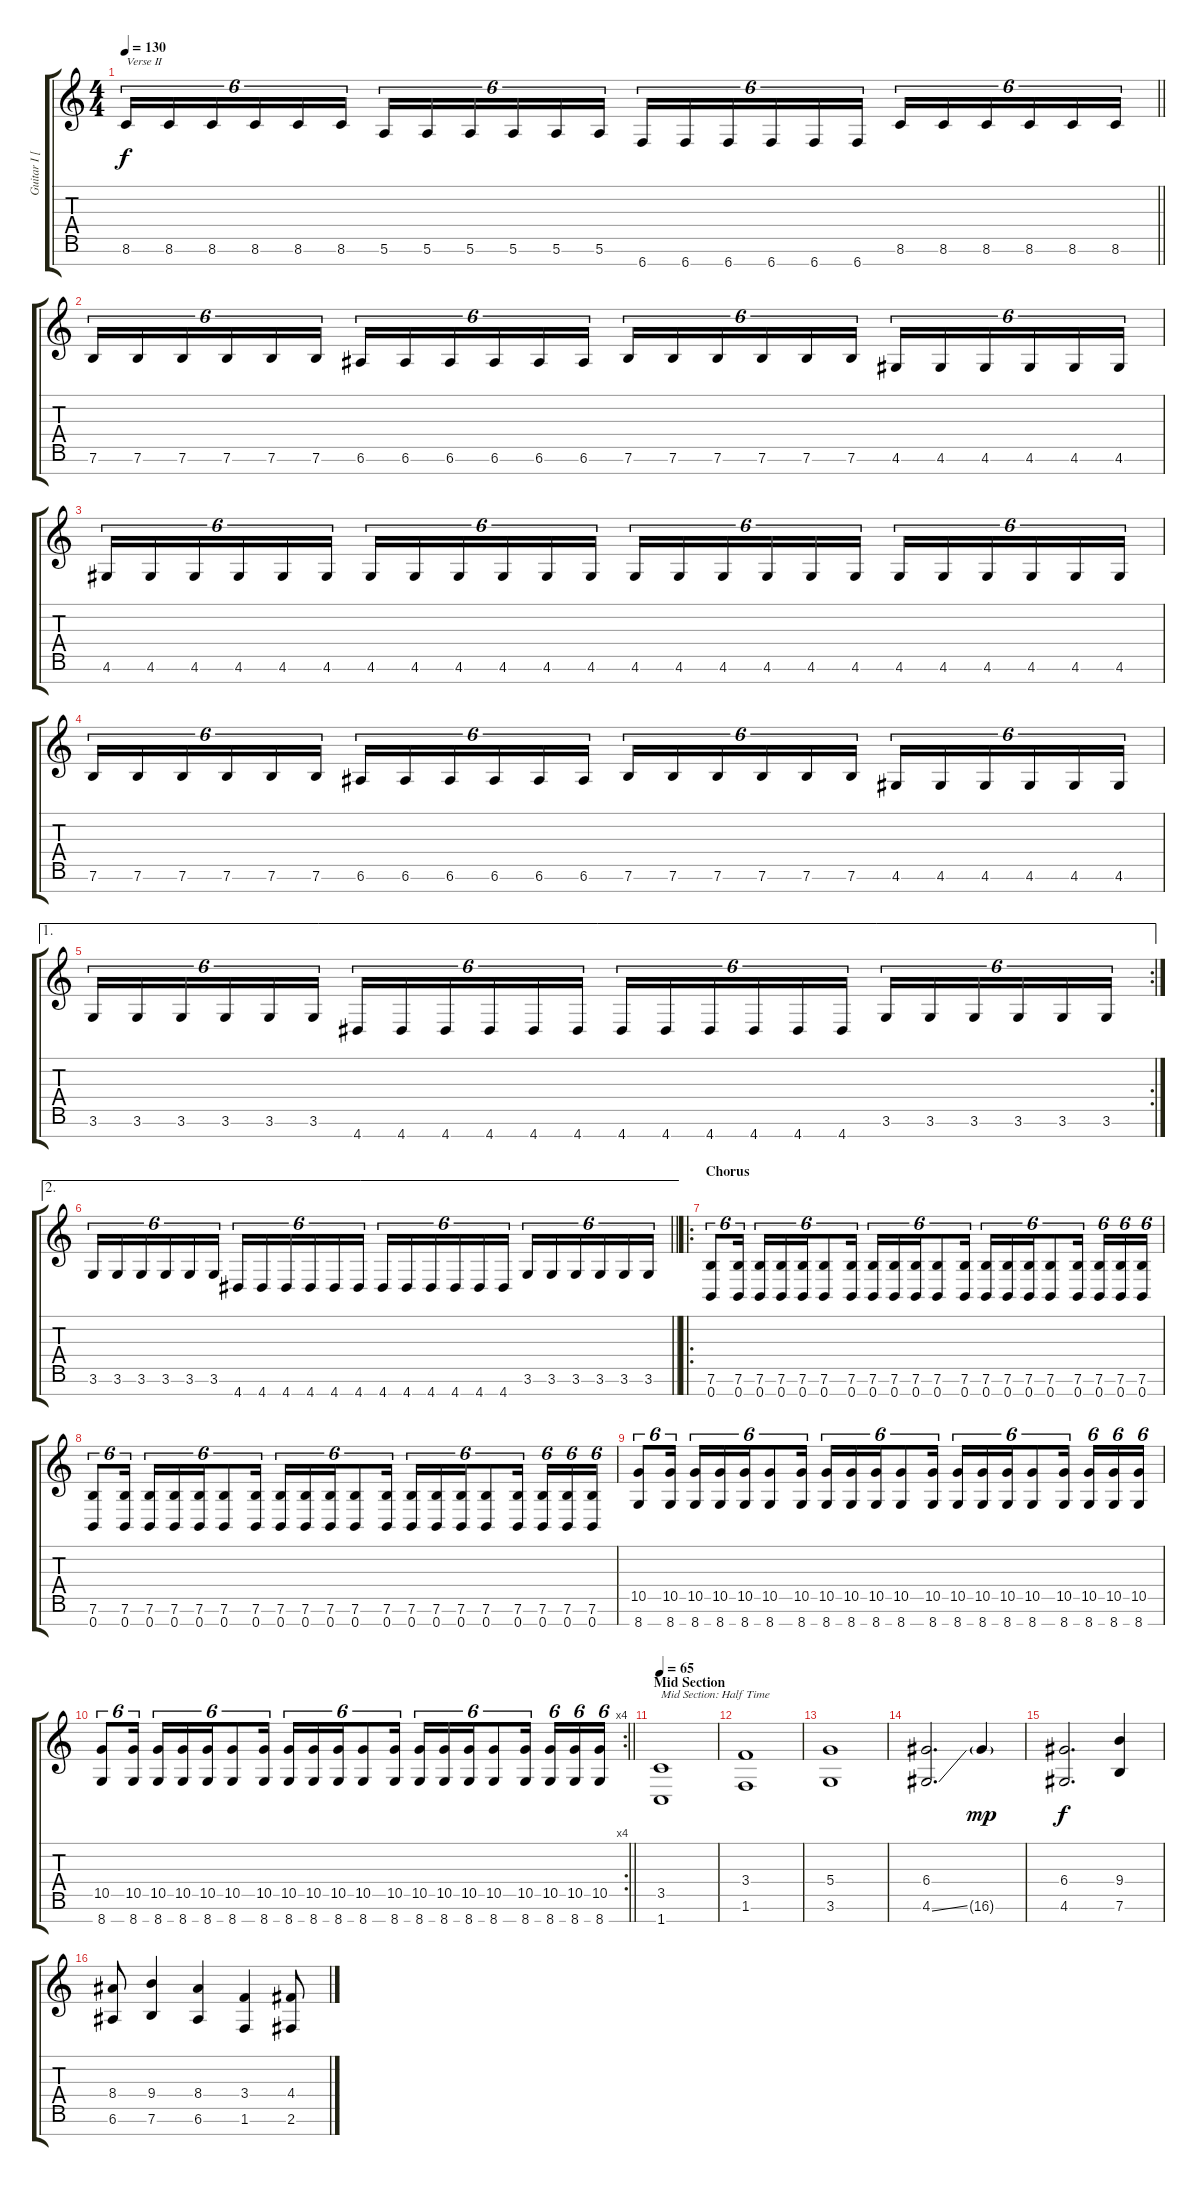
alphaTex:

\track ("Guitar I [Ihsahn]" "Guitar I [") {instrument distortionguitar}
\staff {score tabs}
\tuning (E4 B3 G3 D3 A2 E2 B1) {hide}
\ts (4 4)
\tempo 130
\clef g2
\barLineRight lightlight
\ks c
8.6.16{tu (6 4) txt "Verse II" dy f} 8.6.16{tu (6 4)} 8.6.16{tu (6 4)} 8.6.16{tu (6 4)} 8.6.16{tu (6 4)} 8.6.16{tu (6 4)} 5.6.16{tu (6 4)} 5.6.16{tu (6 4)} 5.6.16{tu (6 4)} 5.6.16{tu (6 4)} 5.6.16{tu (6 4)} 5.6.16{tu (6 4)} 6.7.16{tu (6 4)} 6.7.16{tu (6 4)} 6.7.16{tu (6 4)} 6.7.16{tu (6 4)} 6.7.16{tu (6 4)} 6.7.16{tu (6 4)} 8.6.16{tu (6 4)} 8.6.16{tu (6 4)} 8.6.16{tu (6 4)} 8.6.16{tu (6 4)} 8.6.16{tu (6 4)} 8.6.16{tu (6 4)} |
7.6.16{tu (6 4)} 7.6.16{tu (6 4)} 7.6.16{tu (6 4)} 7.6.16{tu (6 4)} 7.6.16{tu (6 4)} 7.6.16{tu (6 4)} 6.6.16{tu (6 4)} 6.6.16{tu (6 4)} 6.6.16{tu (6 4)} 6.6.16{tu (6 4)} 6.6.16{tu (6 4)} 6.6.16{tu (6 4)} 7.6.16{tu (6 4)} 7.6.16{tu (6 4)} 7.6.16{tu (6 4)} 7.6.16{tu (6 4)} 7.6.16{tu (6 4)} 7.6.16{tu (6 4)} 4.6.16{tu (6 4)} 4.6.16{tu (6 4)} 4.6.16{tu (6 4)} 4.6.16{tu (6 4)} 4.6.16{tu (6 4)} 4.6.16{tu (6 4)} |
4.6.16{tu (6 4)} 4.6.16{tu (6 4)} 4.6.16{tu (6 4)} 4.6.16{tu (6 4)} 4.6.16{tu (6 4)} 4.6.16{tu (6 4)} 4.6.16{tu (6 4)} 4.6.16{tu (6 4)} 4.6.16{tu (6 4)} 4.6.16{tu (6 4)} 4.6.16{tu (6 4)} 4.6.16{tu (6 4)} 4.6.16{tu (6 4)} 4.6.16{tu (6 4)} 4.6.16{tu (6 4)} 4.6.16{tu (6 4)} 4.6.16{tu (6 4)} 4.6.16{tu (6 4)} 4.6.16{tu (6 4)} 4.6.16{tu (6 4)} 4.6.16{tu (6 4)} 4.6.16{tu (6 4)} 4.6.16{tu (6 4)} 4.6.16{tu (6 4)} |
7.6.16{tu (6 4)} 7.6.16{tu (6 4)} 7.6.16{tu (6 4)} 7.6.16{tu (6 4)} 7.6.16{tu (6 4)} 7.6.16{tu (6 4)} 6.6.16{tu (6 4)} 6.6.16{tu (6 4)} 6.6.16{tu (6 4)} 6.6.16{tu (6 4)} 6.6.16{tu (6 4)} 6.6.16{tu (6 4)} 7.6.16{tu (6 4)} 7.6.16{tu (6 4)} 7.6.16{tu (6 4)} 7.6.16{tu (6 4)} 7.6.16{tu (6 4)} 7.6.16{tu (6 4)} 4.6.16{tu (6 4)} 4.6.16{tu (6 4)} 4.6.16{tu (6 4)} 4.6.16{tu (6 4)} 4.6.16{tu (6 4)} 4.6.16{tu (6 4)} |
\ae 1
\rc 2
3.6.16{tu (6 4)} 3.6.16{tu (6 4)} 3.6.16{tu (6 4)} 3.6.16{tu (6 4)} 3.6.16{tu (6 4)} 3.6.16{tu (6 4)} 4.7.16{tu (6 4)} 4.7.16{tu (6 4)} 4.7.16{tu (6 4)} 4.7.16{tu (6 4)} 4.7.16{tu (6 4)} 4.7.16{tu (6 4)} 4.7.16{tu (6 4)} 4.7.16{tu (6 4)} 4.7.16{tu (6 4)} 4.7.16{tu (6 4)} 4.7.16{tu (6 4)} 4.7.16{tu (6 4)} 3.6.16{tu (6 4)} 3.6.16{tu (6 4)} 3.6.16{tu (6 4)} 3.6.16{tu (6 4)} 3.6.16{tu (6 4)} 3.6.16{tu (6 4)} |
\ae 2
\barLineRight lightlight
3.6.16{tu (6 4)} 3.6.16{tu (6 4)} 3.6.16{tu (6 4)} 3.6.16{tu (6 4)} 3.6.16{tu (6 4)} 3.6.16{tu (6 4)} 4.7.16{tu (6 4)} 4.7.16{tu (6 4)} 4.7.16{tu (6 4)} 4.7.16{tu (6 4)} 4.7.16{tu (6 4)} 4.7.16{tu (6 4)} 4.7.16{tu (6 4)} 4.7.16{tu (6 4)} 4.7.16{tu (6 4)} 4.7.16{tu (6 4)} 4.7.16{tu (6 4)} 4.7.16{tu (6 4)} 3.6.16{tu (6 4)} 3.6.16{tu (6 4)} 3.6.16{tu (6 4)} 3.6.16{tu (6 4)} 3.6.16{tu (6 4)} 3.6.16{tu (6 4)} |
\ro
\section ("" "Chorus")
(7.6 0.7).8{tu (6 4)} (7.6 0.7).16{tu (6 4)} (7.6 0.7).16{tu (6 4)} (7.6 0.7).16{tu (6 4)} (7.6 0.7).16{tu (6 4)} (7.6 0.7).8{tu (6 4)} (7.6 0.7).16{tu (6 4)} (7.6 0.7).16{tu (6 4)} (7.6 0.7).16{tu (6 4)} (7.6 0.7).16{tu (6 4)} (7.6 0.7).8{tu (6 4)} (7.6 0.7).16{tu (6 4)} (7.6 0.7).16{tu (6 4)} (7.6 0.7).16{tu (6 4)} (7.6 0.7).16{tu (6 4)} (7.6 0.7).8{tu (6 4)} (7.6 0.7).16{tu (6 4)} (7.6 0.7).16{tu (6 4)} (7.6 0.7).16{tu (6 4)} (7.6 0.7).16{tu (6 4)} |
(7.6 0.7).8{tu (6 4)} (7.6 0.7).16{tu (6 4)} (7.6 0.7).16{tu (6 4)} (7.6 0.7).16{tu (6 4)} (7.6 0.7).16{tu (6 4)} (7.6 0.7).8{tu (6 4)} (7.6 0.7).16{tu (6 4)} (7.6 0.7).16{tu (6 4)} (7.6 0.7).16{tu (6 4)} (7.6 0.7).16{tu (6 4)} (7.6 0.7).8{tu (6 4)} (7.6 0.7).16{tu (6 4)} (7.6 0.7).16{tu (6 4)} (7.6 0.7).16{tu (6 4)} (7.6 0.7).16{tu (6 4)} (7.6 0.7).8{tu (6 4)} (7.6 0.7).16{tu (6 4)} (7.6 0.7).16{tu (6 4)} (7.6 0.7).16{tu (6 4)} (7.6 0.7).16{tu (6 4)} |
(10.5 8.7).8{tu (6 4)} (10.5 8.7).16{tu (6 4)} (10.5 8.7).16{tu (6 4)} (10.5 8.7).16{tu (6 4)} (10.5 8.7).16{tu (6 4)} (10.5 8.7).8{tu (6 4)} (10.5 8.7).16{tu (6 4)} (10.5 8.7).16{tu (6 4)} (10.5 8.7).16{tu (6 4)} (10.5 8.7).16{tu (6 4)} (10.5 8.7).8{tu (6 4)} (10.5 8.7).16{tu (6 4)} (10.5 8.7).16{tu (6 4)} (10.5 8.7).16{tu (6 4)} (10.5 8.7).16{tu (6 4)} (10.5 8.7).8{tu (6 4)} (10.5 8.7).16{tu (6 4)} (10.5 8.7).16{tu (6 4)} (10.5 8.7).16{tu (6 4)} (10.5 8.7).16{tu (6 4)} |
\rc 4
\barLineRight lightlight
(10.5 8.7).8{tu (6 4)} (10.5 8.7).16{tu (6 4)} (10.5 8.7).16{tu (6 4)} (10.5 8.7).16{tu (6 4)} (10.5 8.7).16{tu (6 4)} (10.5 8.7).8{tu (6 4)} (10.5 8.7).16{tu (6 4)} (10.5 8.7).16{tu (6 4)} (10.5 8.7).16{tu (6 4)} (10.5 8.7).16{tu (6 4)} (10.5 8.7).8{tu (6 4)} (10.5 8.7).16{tu (6 4)} (10.5 8.7).16{tu (6 4)} (10.5 8.7).16{tu (6 4)} (10.5 8.7).16{tu (6 4)} (10.5 8.7).8{tu (6 4)} (10.5 8.7).16{tu (6 4)} (10.5 8.7).16{tu (6 4)} (10.5 8.7).16{tu (6 4)} (10.5 8.7).16{tu (6 4)} |
\section ("" "Mid Section")
\tempo 65
(3.5 1.7).1{txt "Mid Section: Half Time"} |
(3.4 1.6).1 |
(5.4 3.6).1 |
(6.4 4.6{ss}).2{d} 16.6{g}.4{dy mp} |
(6.4 4.6).2{d dy f} (9.4 7.6).4 |
(8.4 6.6).8 (9.4 7.6).4 (8.4 6.6).4 (3.4 1.6).4 (4.4 2.6).8
